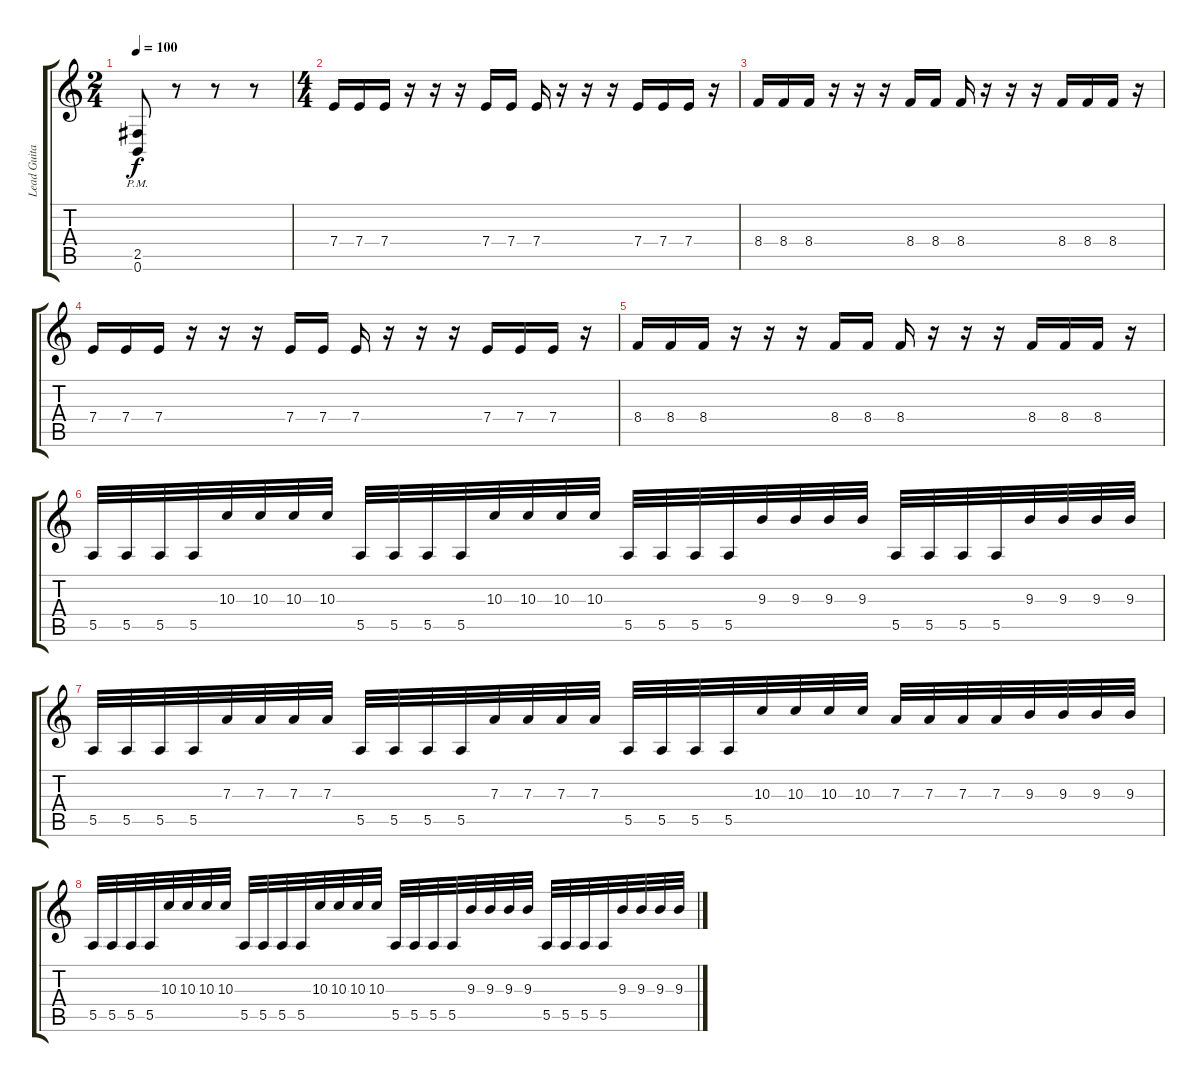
\track ("Lead Guitar" "Lead Guita") {instrument distortionguitar}
\staff {score tabs}
\tuning (B3 Gb3 D3 A2 E2 B1) {hide}
\ts (2 4)
\tempo 100
\clef g2
\ks c
(2.5{pm} 0.6{pm}).8{dy f} r.8 r.8 r.8 |
\ts (4 4)
7.4.16 7.4.16 7.4.16 r.16 r.16 r.16 7.4.16 7.4.16 7.4.16 r.16 r.16 r.16 7.4.16 7.4.16 7.4.16 r.16 |
8.4.16 8.4.16 8.4.16 r.16 r.16 r.16 8.4.16 8.4.16 8.4.16 r.16 r.16 r.16 8.4.16 8.4.16 8.4.16 r.16 |
7.4.16 7.4.16 7.4.16 r.16 r.16 r.16 7.4.16 7.4.16 7.4.16 r.16 r.16 r.16 7.4.16 7.4.16 7.4.16 r.16 |
8.4.16 8.4.16 8.4.16 r.16 r.16 r.16 8.4.16 8.4.16 8.4.16 r.16 r.16 r.16 8.4.16 8.4.16 8.4.16 r.16 |
5.5.32 5.5.32 5.5.32 5.5.32 10.3.32 10.3.32 10.3.32 10.3.32 5.5.32 5.5.32 5.5.32 5.5.32 10.3.32 10.3.32 10.3.32 10.3.32 5.5.32 5.5.32 5.5.32 5.5.32 9.3.32 9.3.32 9.3.32 9.3.32 5.5.32 5.5.32 5.5.32 5.5.32 9.3.32 9.3.32 9.3.32 9.3.32 |
5.5.32 5.5.32 5.5.32 5.5.32 7.3.32 7.3.32 7.3.32 7.3.32 5.5.32 5.5.32 5.5.32 5.5.32 7.3.32 7.3.32 7.3.32 7.3.32 5.5.32 5.5.32 5.5.32 5.5.32 10.3.32 10.3.32 10.3.32 10.3.32 7.3.32 7.3.32 7.3.32 7.3.32 9.3.32 9.3.32 9.3.32 9.3.32 |
5.5.32 5.5.32 5.5.32 5.5.32 10.3.32 10.3.32 10.3.32 10.3.32 5.5.32 5.5.32 5.5.32 5.5.32 10.3.32 10.3.32 10.3.32 10.3.32 5.5.32 5.5.32 5.5.32 5.5.32 9.3.32 9.3.32 9.3.32 9.3.32 5.5.32 5.5.32 5.5.32 5.5.32 9.3.32 9.3.32 9.3.32 9.3.32
